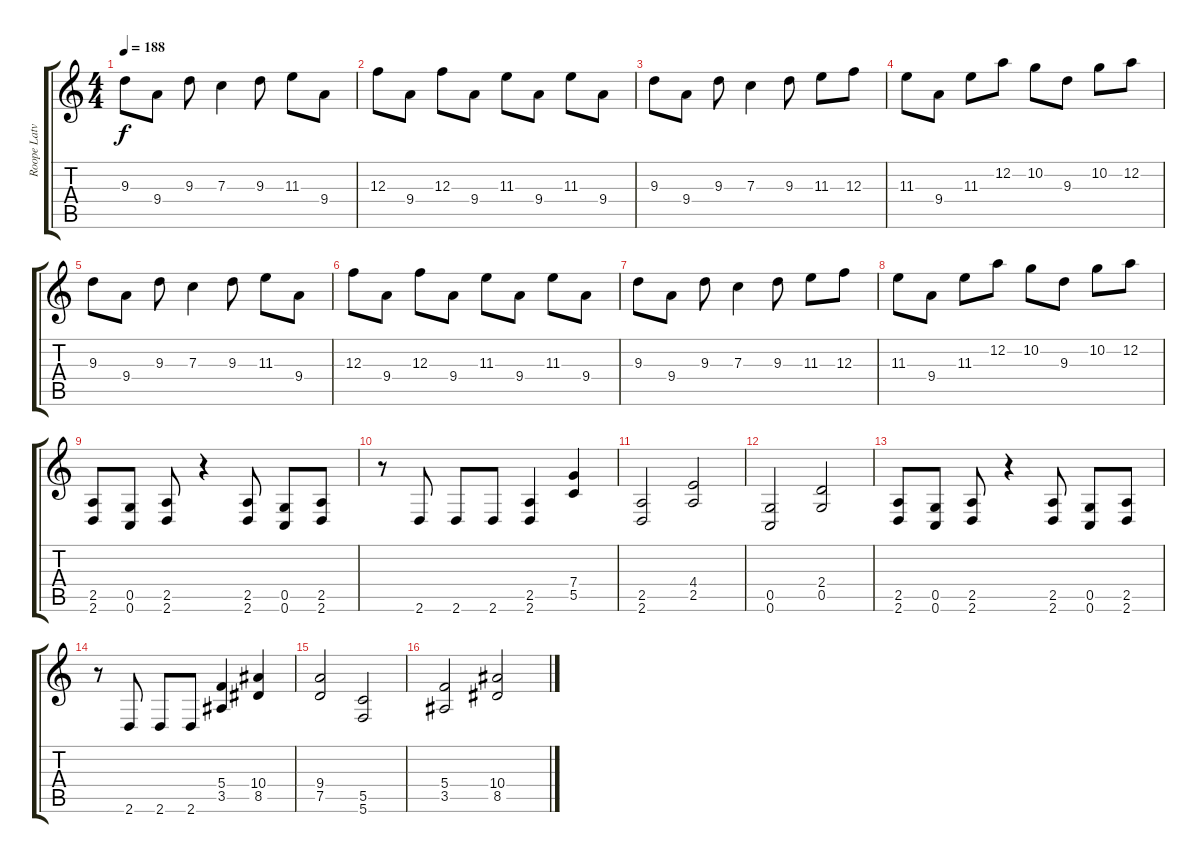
\track ("Roope Latvala" "Roope Latv") {instrument distortionguitar}
\staff {score tabs}
\tuning (D4 A3 F3 C3 G2 C2) {hide}
\ts (4 4)
\tempo 188
\clef g2
\ks c
9.3.8{dy f} 9.4.8 9.3.8 7.3.4 9.3.8 11.3.8 9.4.8 |
12.3.8 9.4.8 12.3.8 9.4.8 11.3.8 9.4.8 11.3.8 9.4.8 |
9.3.8 9.4.8 9.3.8 7.3.4 9.3.8 11.3.8 12.3.8 |
11.3.8 9.4.8 11.3.8 12.2.8 10.2.8 9.3.8 10.2.8 12.2.8 |
9.3.8 9.4.8 9.3.8 7.3.4 9.3.8 11.3.8 9.4.8 |
12.3.8 9.4.8 12.3.8 9.4.8 11.3.8 9.4.8 11.3.8 9.4.8 |
9.3.8 9.4.8 9.3.8 7.3.4 9.3.8 11.3.8 12.3.8 |
11.3.8 9.4.8 11.3.8 12.2.8 10.2.8 9.3.8 10.2.8 12.2.8 |
(2.5 2.6).8 (0.5 0.6).8 (2.5 2.6).8 r.4 (2.5 2.6).8 (0.5 0.6).8 (2.5 2.6).8 |
r.8 2.6.8 2.6.8 2.6.8 (2.5 2.6).4 (7.4 5.5).4 |
(2.5 2.6).2 (4.4 2.5).2 |
(0.5 0.6).2 (2.4 0.5).2 |
(2.5 2.6).8 (0.5 0.6).8 (2.5 2.6).8 r.4 (2.5 2.6).8 (0.5 0.6).8 (2.5 2.6).8 |
r.8 2.6.8 2.6.8 2.6.8 (5.4 3.5).4 (10.4 8.5).4 |
(9.4 7.5).2 (5.5 5.6).2 |
(5.4 3.5).2 (10.4 8.5).2
